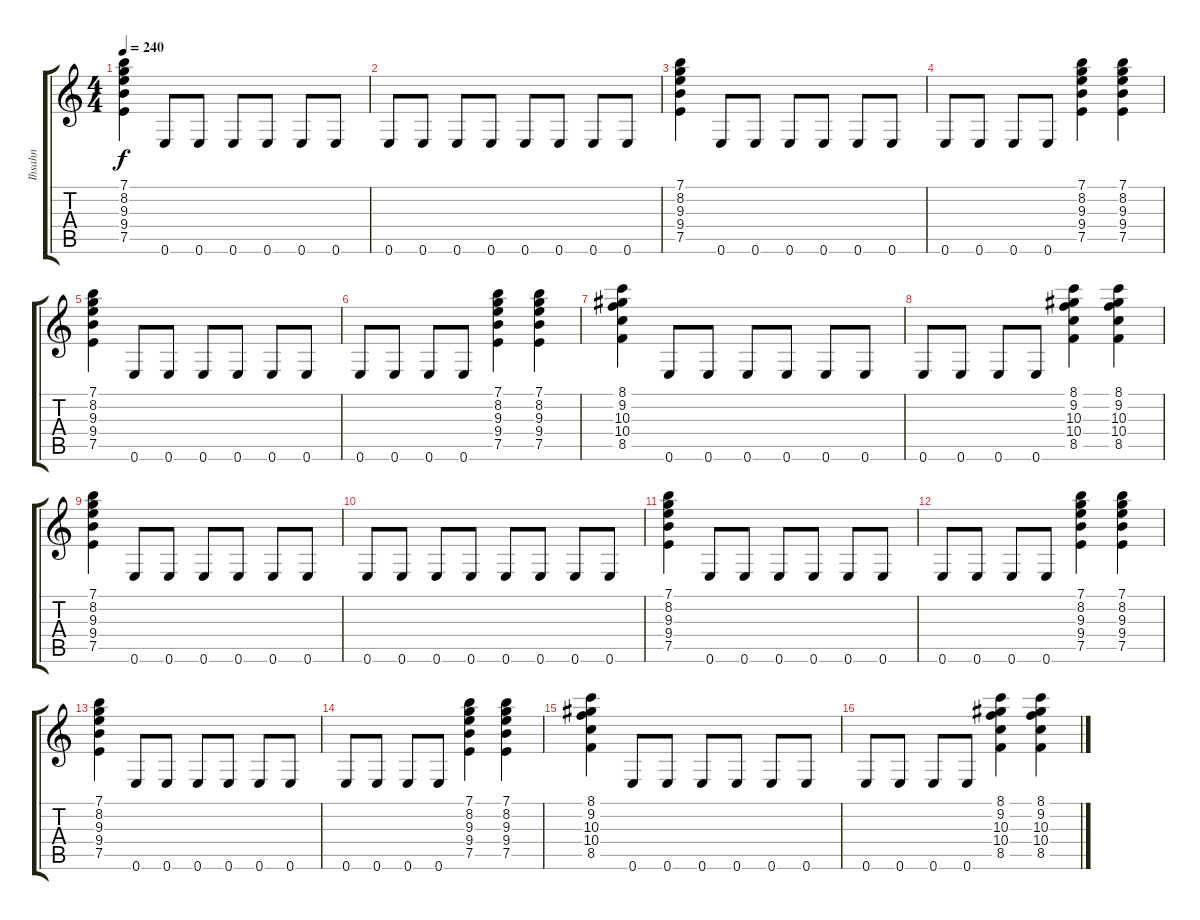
\track ("Ihsahn" "Ihsahn") {instrument distortionguitar}
\staff {score tabs}
\tuning (E4 B3 G3 D3 A2 E2) {hide}
\ts (4 4)
\tempo 240
\clef g2
\ks c
(7.1 8.2 9.3 9.4 7.5).4{dy f} 0.6.8 0.6.8 0.6.8 0.6.8 0.6.8 0.6.8 |
0.6.8 0.6.8 0.6.8 0.6.8 0.6.8 0.6.8 0.6.8 0.6.8 |
(7.1 8.2 9.3 9.4 7.5).4 0.6.8 0.6.8 0.6.8 0.6.8 0.6.8 0.6.8 |
0.6.8 0.6.8 0.6.8 0.6.8 (7.1 8.2 9.3 9.4 7.5).4 (7.1 8.2 9.3 9.4 7.5).4 |
(7.1 8.2 9.3 9.4 7.5).4 0.6.8 0.6.8 0.6.8 0.6.8 0.6.8 0.6.8 |
0.6.8 0.6.8 0.6.8 0.6.8 (7.1 8.2 9.3 9.4 7.5).4 (7.1 8.2 9.3 9.4 7.5).4 |
(8.1 9.2 10.3 10.4 8.5).4 0.6.8 0.6.8 0.6.8 0.6.8 0.6.8 0.6.8 |
0.6.8 0.6.8 0.6.8 0.6.8 (8.1 9.2 10.3 10.4 8.5).4 (8.1 9.2 10.3 10.4 8.5).4 |
(7.1 8.2 9.3 9.4 7.5).4 0.6.8 0.6.8 0.6.8 0.6.8 0.6.8 0.6.8 |
0.6.8 0.6.8 0.6.8 0.6.8 0.6.8 0.6.8 0.6.8 0.6.8 |
(7.1 8.2 9.3 9.4 7.5).4 0.6.8 0.6.8 0.6.8 0.6.8 0.6.8 0.6.8 |
0.6.8 0.6.8 0.6.8 0.6.8 (7.1 8.2 9.3 9.4 7.5).4 (7.1 8.2 9.3 9.4 7.5).4 |
(7.1 8.2 9.3 9.4 7.5).4 0.6.8 0.6.8 0.6.8 0.6.8 0.6.8 0.6.8 |
0.6.8 0.6.8 0.6.8 0.6.8 (7.1 8.2 9.3 9.4 7.5).4 (7.1 8.2 9.3 9.4 7.5).4 |
(8.1 9.2 10.3 10.4 8.5).4 0.6.8 0.6.8 0.6.8 0.6.8 0.6.8 0.6.8 |
0.6.8 0.6.8 0.6.8 0.6.8 (8.1 9.2 10.3 10.4 8.5).4 (8.1 9.2 10.3 10.4 8.5).4
